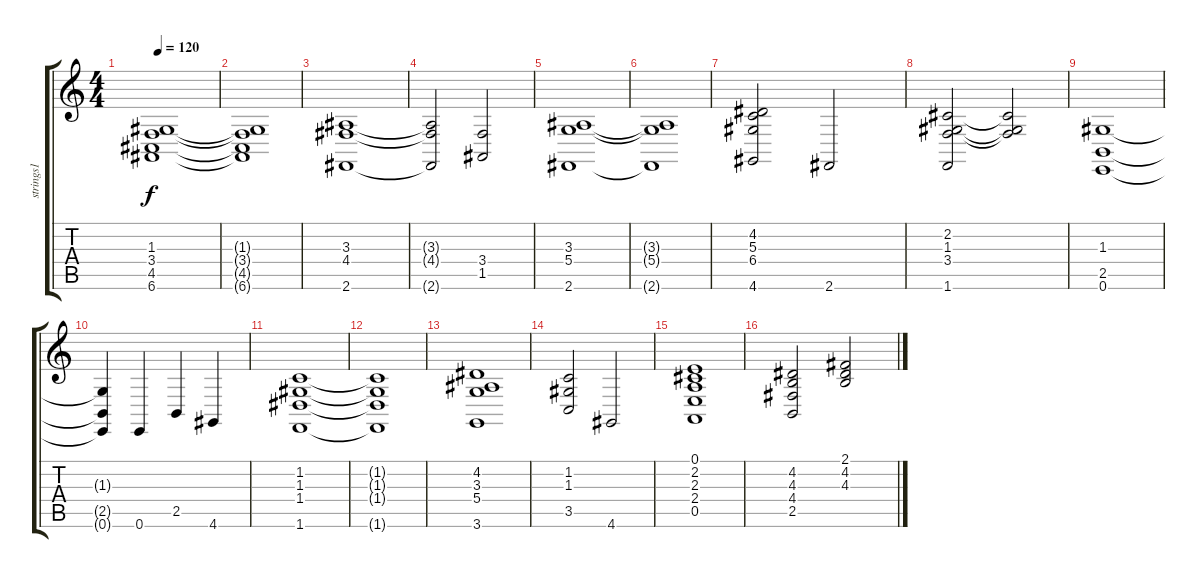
\track ("strings1" "strings1") {instrument synthstrings1}
\staff {score tabs}
\tuning (E4 B3 G3 D3 A2 E2) {hide}
\ts (4 4)
\tempo 120
\clef g2
\ks c
(1.3 3.4 4.5 6.6).1{dy f} |
(1.3{t} 3.4{t} 4.5{t} 6.6{t}).1 |
(3.3 4.4 2.6).1 |
(3.3{t} 4.4{t} 2.6{t}).2 (3.4 1.5).2 |
(3.3 5.4 2.6).1 |
(3.3{t} 5.4{t} 2.6{t}).1 |
(4.2 5.3 6.4 4.6).2 2.6.2 |
(2.2 1.3 3.4 1.6).2 (2.2{t} 1.3{t} 3.4{t}).2 |
(1.3 2.5 0.6).1 |
(1.3{t} 2.5{t} 0.6{t}).4 0.6.4 2.5.4 4.6.4 |
(1.2 1.3 1.4 1.6).1 |
(1.2{t} 1.3{t} 1.4{t} 1.6{t}).1 |
(4.2 3.3 5.4 3.6).1 |
(1.2 1.3 3.5).2 4.6.2 |
(0.1 2.2 2.3 2.4 0.5).1 |
(4.2 4.3 4.4 2.5).2 (2.1 4.2 4.3).2
